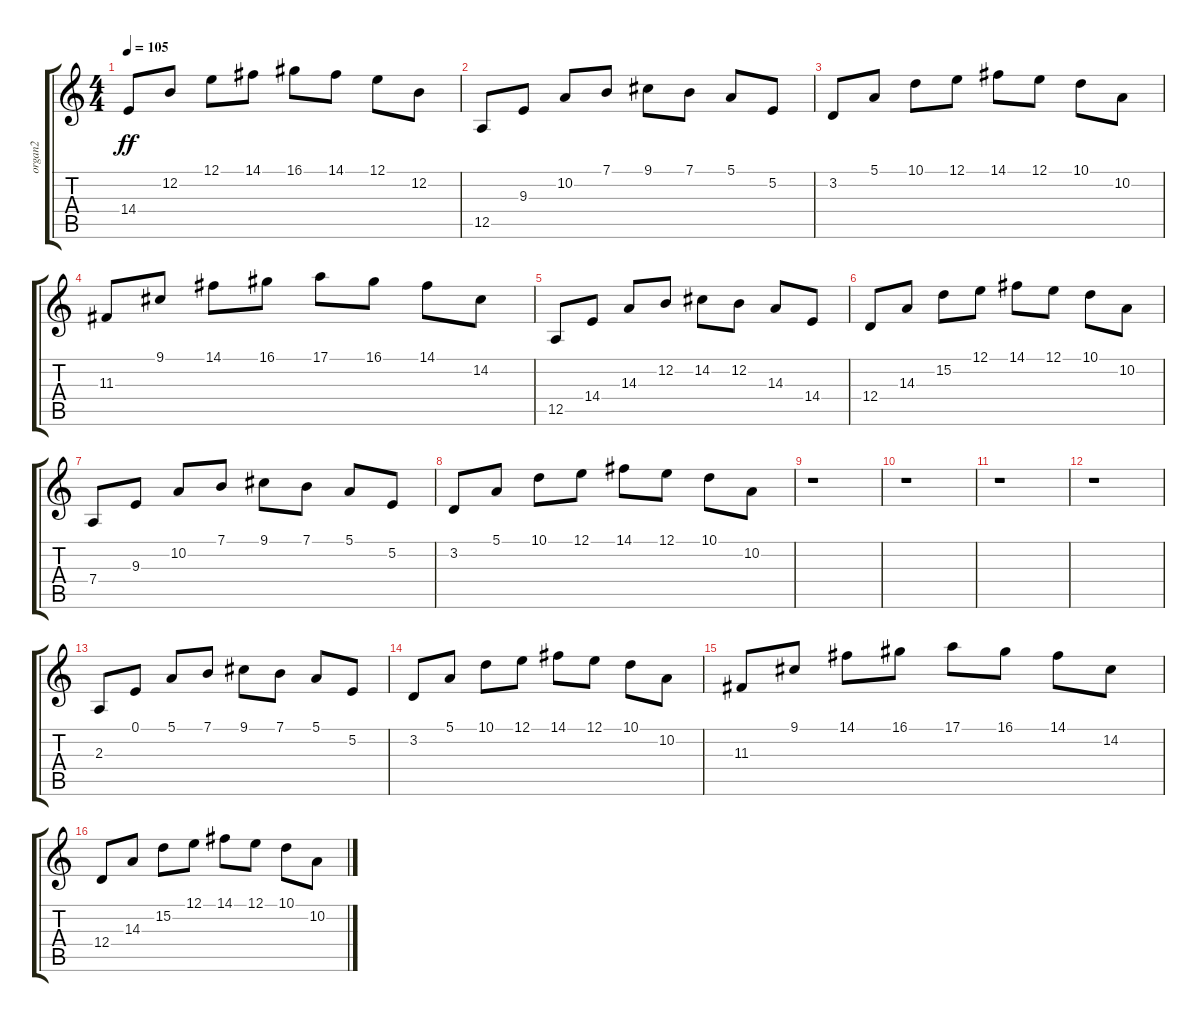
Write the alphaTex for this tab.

\track ("organ2" "organ2") {instrument drawbarorgan}
\staff {score tabs}
\tuning (E4 B3 G3 D3 A2 E2) {hide}
\ts (4 4)
\tempo 105
\clef g2
\ks c
14.4.8{dy ff} 12.2.8 12.1.8 14.1.8 16.1.8 14.1.8 12.1.8 12.2.8 |
12.5.8 9.3.8 10.2.8 7.1.8 9.1.8 7.1.8 5.1.8 5.2.8 |
3.2.8 5.1.8 10.1.8 12.1.8 14.1.8 12.1.8 10.1.8 10.2.8 |
11.3.8 9.1.8 14.1.8 16.1.8 17.1.8 16.1.8 14.1.8 14.2.8 |
12.5.8 14.4.8 14.3.8 12.2.8 14.2.8 12.2.8 14.3.8 14.4.8 |
12.4.8 14.3.8 15.2.8 12.1.8 14.1.8 12.1.8 10.1.8 10.2.8 |
7.4.8 9.3.8 10.2.8 7.1.8 9.1.8 7.1.8 5.1.8 5.2.8 |
3.2.8 5.1.8 10.1.8 12.1.8 14.1.8 12.1.8 10.1.8 10.2.8 |
r.1 |
r.1 |
r.1 |
r.1 |
2.3.8 0.1.8 5.1.8 7.1.8 9.1.8 7.1.8 5.1.8 5.2.8 |
3.2.8 5.1.8 10.1.8 12.1.8 14.1.8 12.1.8 10.1.8 10.2.8 |
11.3.8 9.1.8 14.1.8 16.1.8 17.1.8 16.1.8 14.1.8 14.2.8 |
12.4.8 14.3.8 15.2.8 12.1.8 14.1.8 12.1.8 10.1.8 10.2.8
